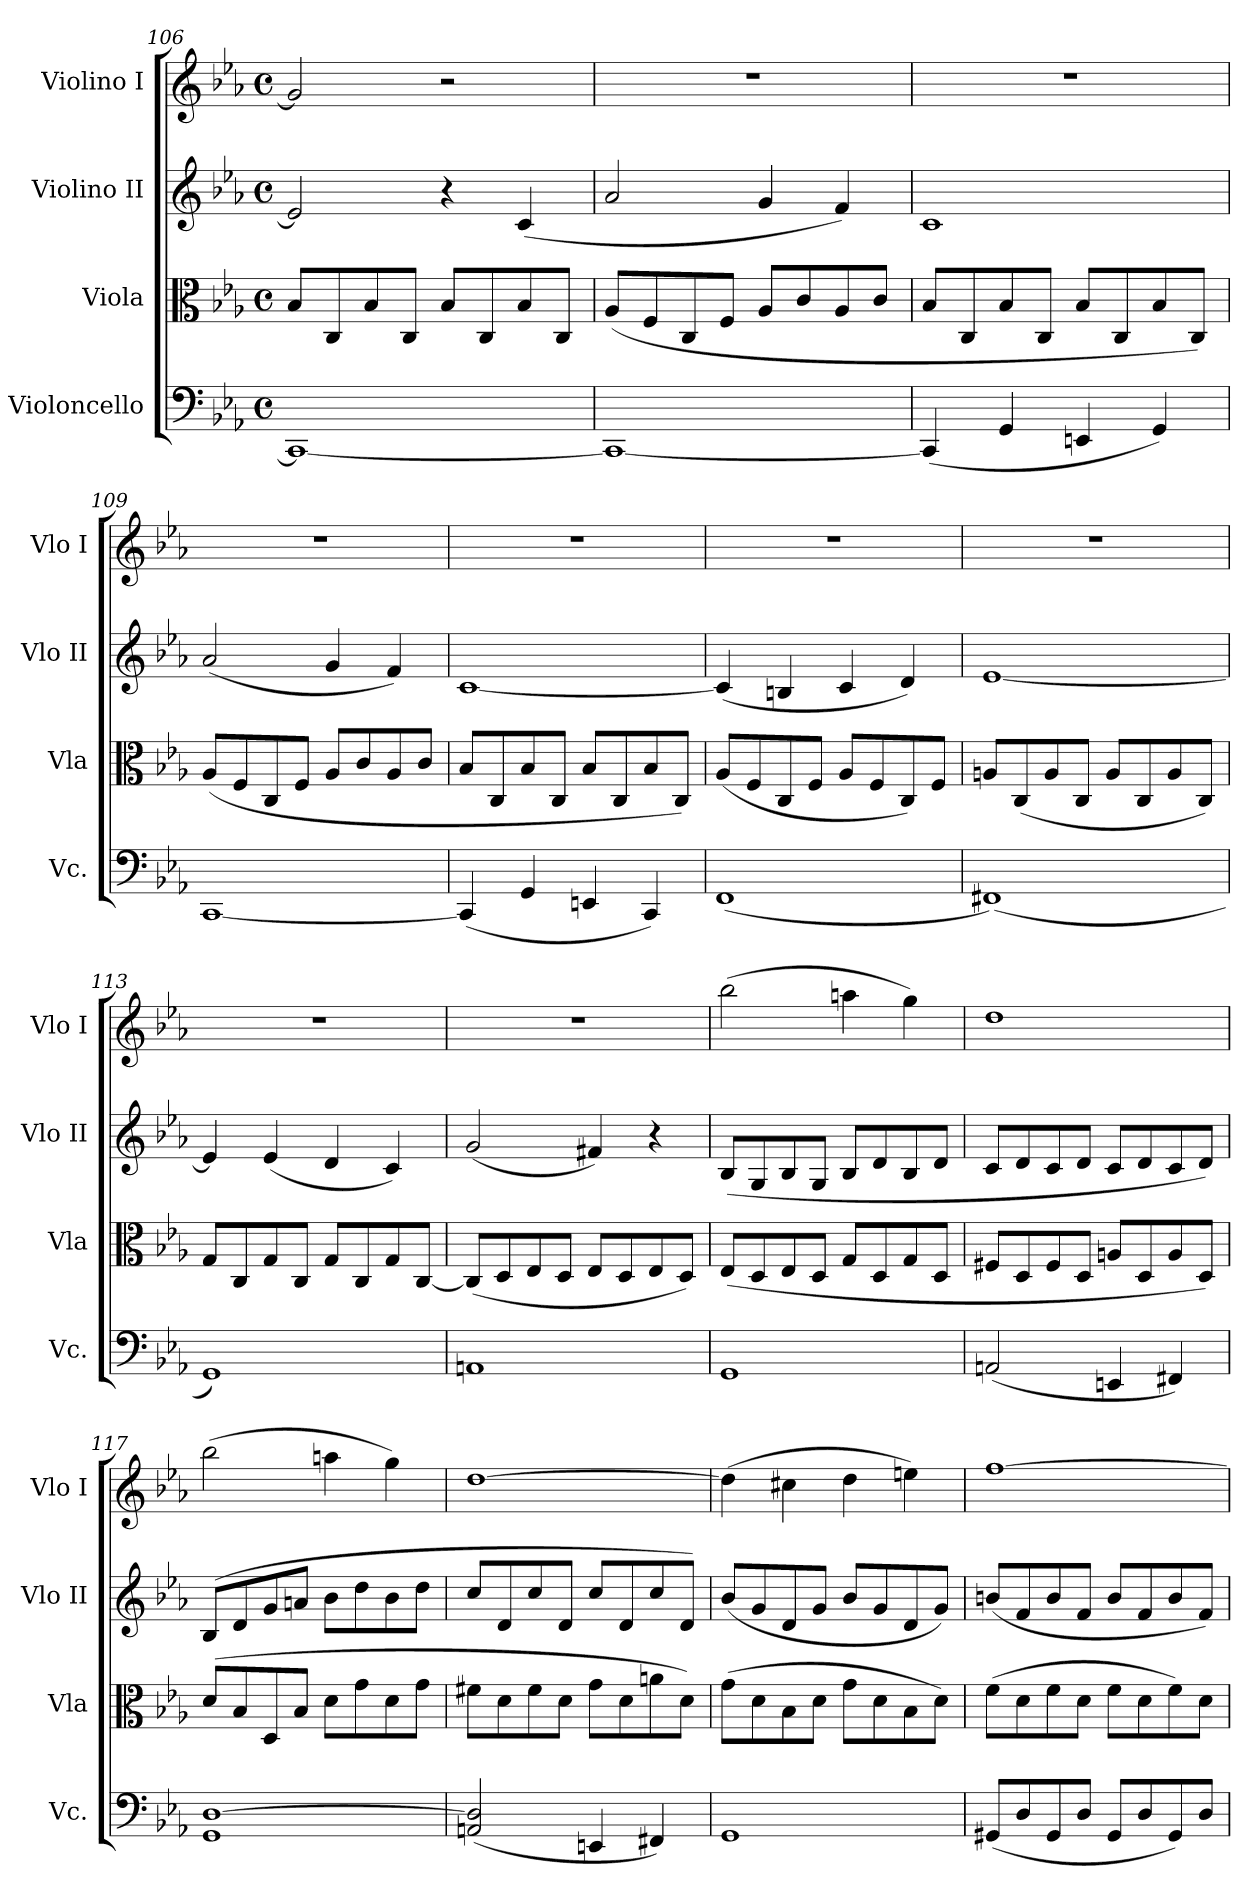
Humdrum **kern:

**kern	**kern	**kern	**kern
*part4	*part3	*part2	*part1
*staff4	*staff3	*staff2	*staff1
*I"Violoncello	*I"Viola	*I"Violino II	*I"Violino I
*I'Vc.	*I'Vla	*I'Vlo II	*I'Vlo I
*clefF4	*clefC3	*clefG2	*clefG2
*k[b-e-a-]	*k[b-e-a-]	*k[b-e-a-]	*k[b-e-a-]
*M4/4	*M4/4	*M4/4	*M4/4
*met(c)	*met(c)	*met(c)	*met(c)
=106	=106	=106	=106
1CC_	8B-/L	2e/]	2g/]
.	8C/	.	.
.	8B-/	.	.
.	8C/J	.	.
.	8B-/L	4r	2r
.	8C/	.	.
.	8B-/	(4c/	.
.	8C/J	.	.
=107	=107	=107	=107
1CC_	(>8A-/L	2a-/	1r
.	8F/	.	.
.	8C/	.	.
.	8F/J	.	.
.	8A-/L	4g/	.
.	8c/	.	.
.	8A-/	4f/)	.
.	8c/J	.	.
=108	=108	=108	=108
(4CC/]	8B-/L	1c	1r
.	8C/	.	.
4GG/	8B-/	.	.
.	8C/J	.	.
4EEn/	8B-/L	.	.
.	8C/	.	.
4GG/)	8B-/	.	.
.	8C/J)	.	.
=109	=109	=109	=109
[1CC	(>8A-/L	(2a-/	1r
.	8F/	.	.
.	8C/	.	.
.	8F/J	.	.
.	8A-/L	4g/	.
.	8c/	.	.
.	8A-/	4f/)	.
.	8c/J	.	.
=110	=110	=110	=110
(4CC/]	8B-/L	[1c	1r
.	8C/	.	.
4GG/	8B-/	.	.
.	8C/J	.	.
4EEn/	8B-/L	.	.
.	8C/	.	.
4CC/)	8B-/	.	.
.	8C/J)	.	.
!!LO:LB:g=z
=111	=111	=111	=111
(1FF	(8A-/L	(4c/]	1r
.	8F/	.	.
.	8C/	4Bn/	.
.	8F/J	.	.
.	8A-/L	4c/	.
.	8F/	.	.
.	8C/)	4d/)	.
.	8F/J	.	.
=112	=112	=112	=112
(1FF#X)	8An/L	[1e-	1r
.	(8C/	.	.
.	8A/	.	.
.	8C/J	.	.
.	8A/L	.	.
.	8C/	.	.
.	8A/	.	.
.	8C/J)	.	.
=113	=113	=113	=113
1GG)	8G/L	4e-/]	1r
.	8C/	.	.
.	8G/	(4e-/	.
.	8C/J	.	.
.	8G/L	4d/	.
.	8C/	.	.
.	8G/	4c/)	.
.	[8C/J	.	.
=114	=114	=114	=114
1AAn	(8C/L]	(2g/	1r
.	8D/	.	.
.	8E-/	.	.
.	8D/J	.	.
.	8E-/L	4f#X/)	.
.	8D/	.	.
.	8E-/	4r	.
.	8D/J)	.	.
=115	=115	=115	=115
1GG	(>8E-/L	(>8B-/L	(>2bb-\
.	8D/	8G/	.
.	8E-/	8B-/	.
.	8D/J	8G/J	.
.	8G/L	8B-/L	4aan\
.	8D/	8d/	.
.	8G/	8B-/	4gg\)
.	8D/J	8d/J	.
=116	=116	=116	=116
(2AAn/	8F#X/L	8c/L	1dd
.	8D/	8d/	.
.	8F#/	8c/	.
.	8D/J	8d/J	.
4EEn/	8An/L	8c/L	.
.	8D/	8d/	.
4FF#X/)	8A/	8c/	.
.	8D/J)	8d/J)	.
=117	=117	=117	=117
1GG [1D	(>8d/L	(>8B-/L	(>2bb-\
.	8B-/	8d/	.
.	8D/	8g/	.
.	8B-/J	8an/J	.
.	8d\L	8b-\L	4aan\
.	8g\	8dd\	.
.	8d\	8b-\	4gg\)
.	8g\J	8dd\J	.
!!LO:PB:g=z
=118	=118	=118	=118
(2AAn/ 2D/]	8f#X\L	8cc/L	[1dd
.	8d\	8d/	.
.	8f#\	8cc/	.
.	8d\J	8d/J	.
4EEn/	8g\L	8cc/L	.
.	8d\	8d/	.
4FF#X/)	8an\	8cc/	.
.	8d\J)	8d/J)	.
=119	=119	=119	=119
1GG	(>8g\L	(8b-/L	(>4dd\]
.	8d\	8g/	.
.	8B-\	8d/	4cc#X\
.	8d\J	8g/J	.
.	8g\L	8b-/L	4dd\
.	8d\	8g/	.
.	8B-\	8d/	4een\)
.	8d\J)	8g/J)	.
=120	=120	=120	=120
(8GG#X/L	(>8f\L	(8bn/L	[1ff
8D/	8d\	8f/	.
8GG#/	8f\	8b/	.
8D/J	8d\J	8f/J	.
8GG#/L	8f\L	8b/L	.
8D/	8d\	8f/	.
8GG#/)	8f\)	8b/	.
8D/J	8d\J	8f/J)	.
=	=	=	=
*-	*-	*-	*-
